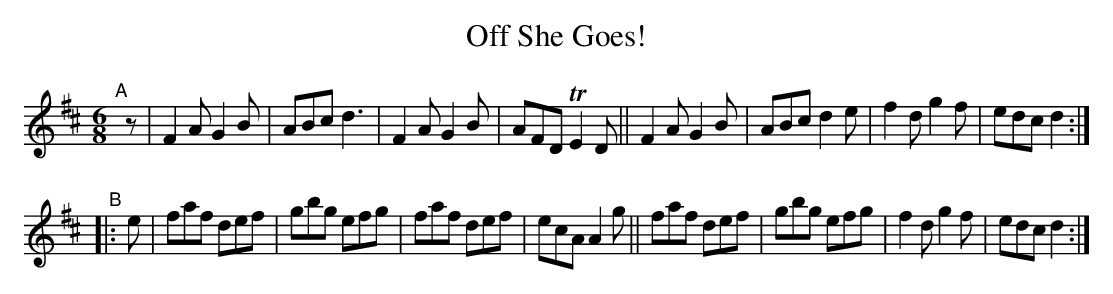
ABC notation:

X:1
T: Off She Goes!
M: 6/8
L: 1/8
K: D
"^A"[|] z \
|  F2A G2B | ABc d3 | F2A G2B | AFD TE2D \
|| F2A G2B | ABc d2e | f2d g2f | edc d2 :|
"^B"|: e \
|  faf def | gbg efg | faf def | ecA A2g \
|| faf def | gbg efg | f2d g2f | edc d2 :|
